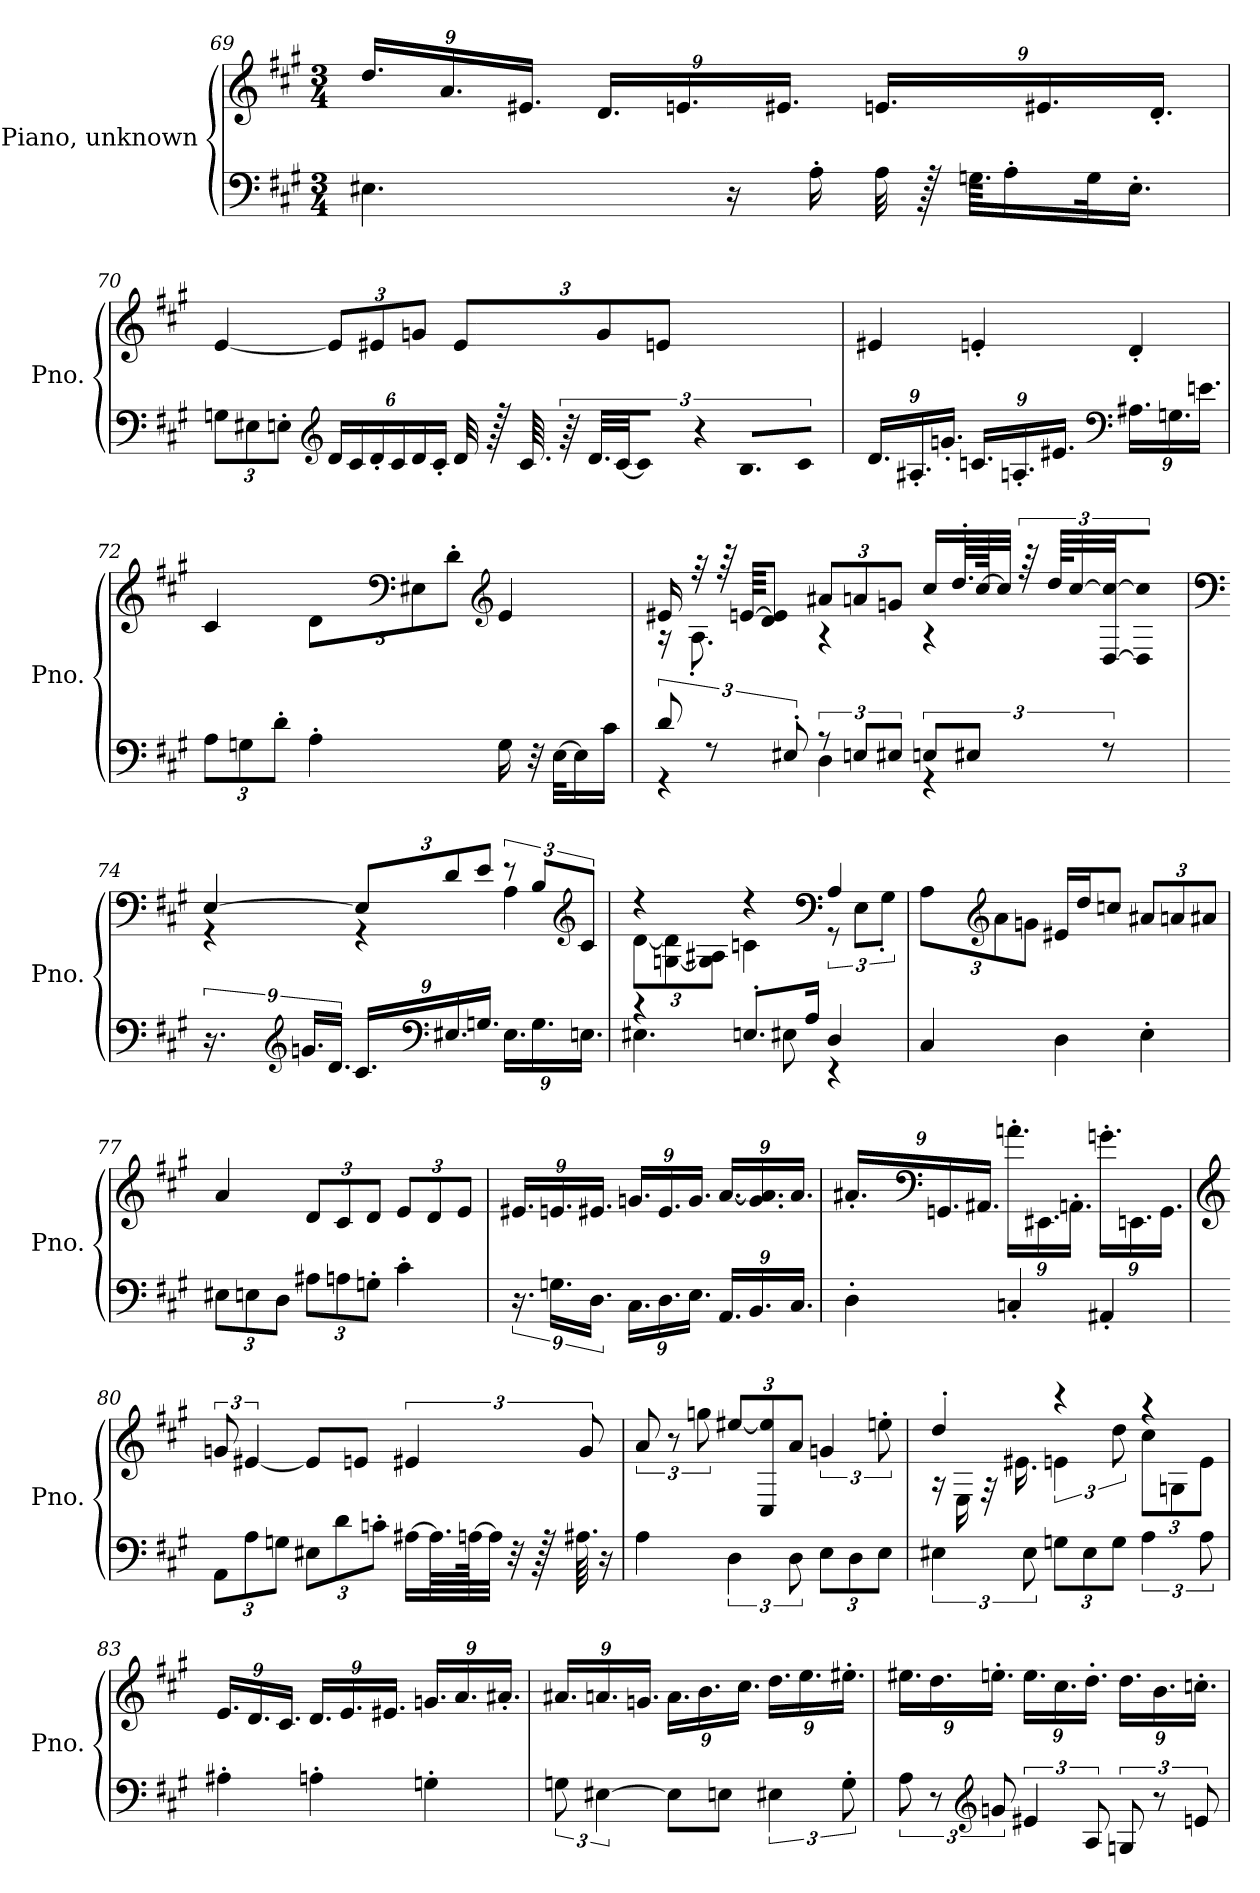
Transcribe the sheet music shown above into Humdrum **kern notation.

**kern	**kern
*part1	*part1
*staff2	*staff1
*I"Piano, unknown	*
*I'Pno.	*
*clefF4	*clefG2
*k[f#c#g#]	*k[f#c#g#]
*M3/4	*M3/4
*	*Xbrackettup
=69	=69
4.E#X\	18.dd/LL
.	18.a/
.	18.e#X/JJ
.	18.d/LL
.	18.en/
16r	.
.	18.e#X/JJ
16A'\	.
32A\	18.en/LL
128r	.
64.Gn\KKLL	.
16A'\	.
.	18.e#X/
32G\K	.
16.E#'\JJ	.
.	18.d'/JJ
!!LO:LB:g=z
=70	=70
*Xbrackettup	*
12Gn\L	[4e/
12E#X\	.
12En'\J	.
*clefG2	*
24d/LL	12e/L]
24c#/	.
24d'/	12e#X/
24c#/	.
24d/	12gn/J
24c#'/JJ	.
32d/	12e#/L
128r	.
64.c#/	.
*brackettup	*
96r	.
48.d/LLL	.
.	12g/
[48c#/	.
32c#/JJJ]	.
128r	.
64.B/KKLL	.
.	12en/J
16c#/JJ	.
!!LO:LB:g=z
=71	=71
*Xbrackettup	*
18.d/LL	4e#X/
18.A#X'/	.
18.gn'/JJ	.
18.cn/LL	4en'/
18.An'/	.
18.e#X/JJ	.
*clefF4	*
18.A#X\LL	4d'/
18.Gn\	.
18.en\JJ	.
=72	=72
12A\L	4c#/
12Gn\	.
12d'\J	.
4A'\	12d\L
*	*clefF4
.	12E#X\
.	12d'\J
*	*clefG2
16G\	4e/
32r	.
[32E\KLL	.
16E\]	.
16c#\JJ	.
!!LO:LB:g=z
=73	=73
*brackettup	*
*^	*^
12d/	4r	16e#X/	16r
.	.	32r	8.A'\
12r	.	.	.
.	.	64r	.
.	.	[64en/KKKL	.
.	.	8d/ 8e/]J	.
12E#X'/	.	.	.
12r	4D\	12a#X/L	4r
12En/L	.	12an/	.
12E#X/J	.	12gn/J	.
12En/L	4r	16cc#/LL	4r
.	.	64.dd'/LL	.
12E#X/J	.	.	.
.	.	[128cc#/JK	.
.	.	32cc#/JJJ]	.
*	*	*brackettup	*
.	.	96r	.
.	.	96dd/KLLL	.
.	.	[48cc#/	.
12r	.	[48D/ 48cc#/_J	.
.	.	16D/] 16cc#/]JJ	.
*v	*v	*	*
!!LO:LB:g=z	!!
=74	=74	=74
*	*clefF4	*
18.r	[4E/	4r
*clefG2	*	*
18.gn/LL	.	.
18.d/JJ	.	.
*	*Xbrackettup	*
18.c#/LL	12E/L]	4r
*clefF4	*	*
18.E#X/	12d/	.
18.Gn/JJ	12e/J	.
*	*brackettup	*
18.E#\LL	12r	4A\
18.G\	12B/L	.
*	*clefG2	*
18.En\JJ	12c#/J	.
=75	=75	=75
*^	*	*
*	*	*	*Xbrackettup
4r	4.E#X\	4r	[12d\L
.	.	.	[12Gn\ 12d\]
.	.	.	12G\] 12A#X\J
8.En'/L	.	4r	4cn\
.	8E#X\	.	.
16A/Jk	.	.	.
*	*	*clefF4	*
*	*	*	*brackettup
4D/	4r	4A#/	12r
.	.	.	12E\L
.	.	.	12G'\J
*v	*v	*	*
*	*v	*v
!!LO:PB:g=z
=76	=76
*	*Xbrackettup
4C#/	12A\L
*	*clefG2
.	12a\
.	12gn\J
4D\	16e#X/LL
.	16dd/J
.	8ccn/J
4E'\	12a#X/L
.	12an/
.	12a#X/J
=77	=77
*Xbrackettup	*
12E#X\L	4a/
12En\	.
12D\J	.
12A#X\L	12d/L
12An\	12c#/
12Gn'\J	12d/J
4c#'\	12e/L
.	12d/
.	12e/J
=78	=78
*brackettup	*
18.r	18.e#X/LL
18.Gn\LL	18.en/
18.D\JJ	18.e#X/JJ
18.C#\LL	18.gn/LL
18.D\	18.e#/
18.E\JJ	18.g/JJ
18.AA/LL	[18.a/LL
18.BB/	18.g/ 18.a/]
18.C#/JJ	18.a/JJ
!!LO:LB:g=z
=79	=79
4D'\	18.a#X'/LL
*	*clefF4
.	18.GGn/
.	18.AA#X/JJ
4Cn'/	18.an'\LL
.	18.EE#X\
.	18.AAn'\JJ
4AA#X'/	18.gn'\LL
.	18.EEn\
.	18.GG\JJ
=80	=80
*	*clefG2
*Xbrackettup	*brackettup
12AA\L	12gn/
12A\	[6e#X/
12Gn\J	.
12E#X\L	8e#/L]
12d\	.
.	8en/J
12cn'\J	.
[16A#X\LL	6e#X/
64.A#\LL]	.
[128An\JK	.
32A\JJJ]	.
32r	.
128r	.
64.A#X\	.
.	12g/
16r	.
!!LO:LB:g=z
=81	=81
4A\	12a/
.	12r
.	12ggn\
*brackettup	*Xbrackettup
6D\	[12ee#X/L
.	12C#/ 12ee#/]
12D\	12a/J
*Xbrackettup	*brackettup
12E\L	6gn/
12D\	.
12E\J	12een'\
=82	=82
*brackettup	*
*	*^
6E#X\	4dd'/	16r
.	.	16E\
.	.	32r
.	.	16.e#X\
12E#\	.	.
*Xbrackettup	*	*
12Gn\L	4r	6en\
12E#\	.	.
12G\J	.	12dd\
*brackettup	*	*Xbrackettup
6A\	4r	12cc#\L
.	.	12Gn\
12A\	.	12e\J
*	*v	*v
=83	=83
4A#X'\	18.e/LL
.	18.d/
.	18.c#/JJ
4An'\	18.d/LL
.	18.e/
.	18.e#X/JJ
4Gn'\	18.gn/LL
.	18.a/
.	18.a#X'/JJ
!!LO:LB:g=z
=84	=84
12Gn\	18.a#X/LL
[6E#X\	18.an/
.	18.gn/JJ
8E#\L]	18.a\LL
.	18.b\
8En\J	.
.	18.cc#\JJ
6E#X\	18.dd\LL
.	18.ee\
12G'\	18.ee#X'\JJ
=85	=85
12A\	18.ee#X\LL
12r	18.dd\
*clefG2	*
12gn/	18.een'\JJ
6e#X/	18.ee\LL
.	18.cc#\
12A/	18.dd'\JJ
12Gn/	18.dd\LL
12r	18.b\
12en/	18.ccn'\JJ
=	=
*-	*-
